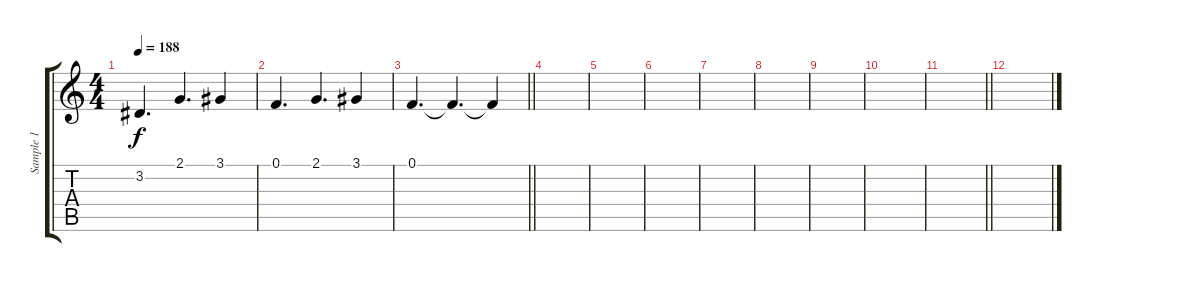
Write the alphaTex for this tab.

\track ("Sample 1" "Sample 1") {instrument lead2sawtooth}
\staff {score tabs}
\tuning (F4 C4 Ab3 Eb3 Bb2 F2) {hide}
\ts (4 4)
\tempo 188
\clef g2
\ks c
3.2.4{d dy f} 2.1.4{d} 3.1.4 |
0.1.4{d} 2.1.4{d} 3.1.4 |
\barLineRight lightlight
0.1.4{d} 0.1{t}.4{d} 0.1{t}.4 |
\section ("" " ")
|
|
|
|
|
|
|
\barLineRight lightlight
|
\section ("" " ")
